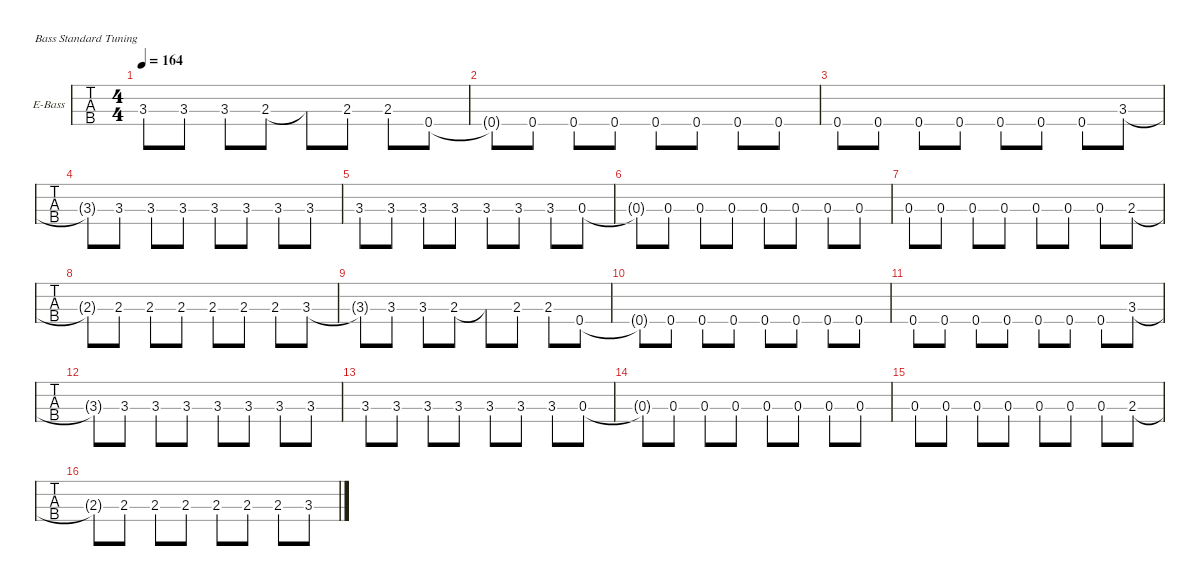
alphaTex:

\defaultSystemsLayout 4
\hideDynamics
\bracketExtendMode groupsimilarinstruments
\firstSystemTrackNameOrientation horizontal
\otherSystemsTrackNameOrientation horizontal
\track ("Electric Bass" "E-Bass") {multiBarRest instrument electricbassfinger}
\staff {tabs}
\tuning (G2 D2 A1 E1)
\ts (4 4)
\tempo 164
\clef f4
\ks eminor
3.3{t}.8{dy ff} 3.3.8 3.3.8 2.3.8 2.3{t}.8 2.3.8 2.3.8 0.4.8 |
0.4{t}.8 0.4.8 0.4.8 0.4.8 0.4.8 0.4.8 0.4.8 0.4.8 |
0.4.8 0.4.8 0.4.8 0.4.8 0.4.8 0.4.8 0.4.8 3.3.8 |
3.3{t}.8 3.3.8 3.3.8 3.3.8 3.3.8 3.3.8 3.3.8 3.3.8 |
3.3.8 3.3.8 3.3.8 3.3.8 3.3.8 3.3.8 3.3.8 0.3.8 |
0.3{t}.8 0.3.8 0.3.8 0.3.8 0.3.8 0.3.8 0.3.8 0.3.8 |
0.3.8 0.3.8 0.3.8 0.3.8 0.3.8 0.3.8 0.3.8 2.3.8 |
2.3{t}.8 2.3.8 2.3.8 2.3.8 2.3.8 2.3.8 2.3.8 3.3.8 |
3.3{t}.8 3.3.8 3.3.8 2.3.8 2.3{t}.8 2.3.8 2.3.8 0.4.8 |
0.4{t}.8 0.4.8 0.4.8 0.4.8 0.4.8 0.4.8 0.4.8 0.4.8 |
0.4.8 0.4.8 0.4.8 0.4.8 0.4.8 0.4.8 0.4.8 3.3.8 |
3.3{t}.8 3.3.8 3.3.8 3.3.8 3.3.8 3.3.8 3.3.8 3.3.8 |
3.3.8 3.3.8 3.3.8 3.3.8 3.3.8 3.3.8 3.3.8 0.3.8 |
0.3{t}.8 0.3.8 0.3.8 0.3.8 0.3.8 0.3.8 0.3.8 0.3.8 |
0.3.8 0.3.8 0.3.8 0.3.8 0.3.8 0.3.8 0.3.8 2.3.8 |
2.3{t}.8 2.3.8 2.3.8 2.3.8 2.3.8 2.3.8 2.3.8 3.3.8
